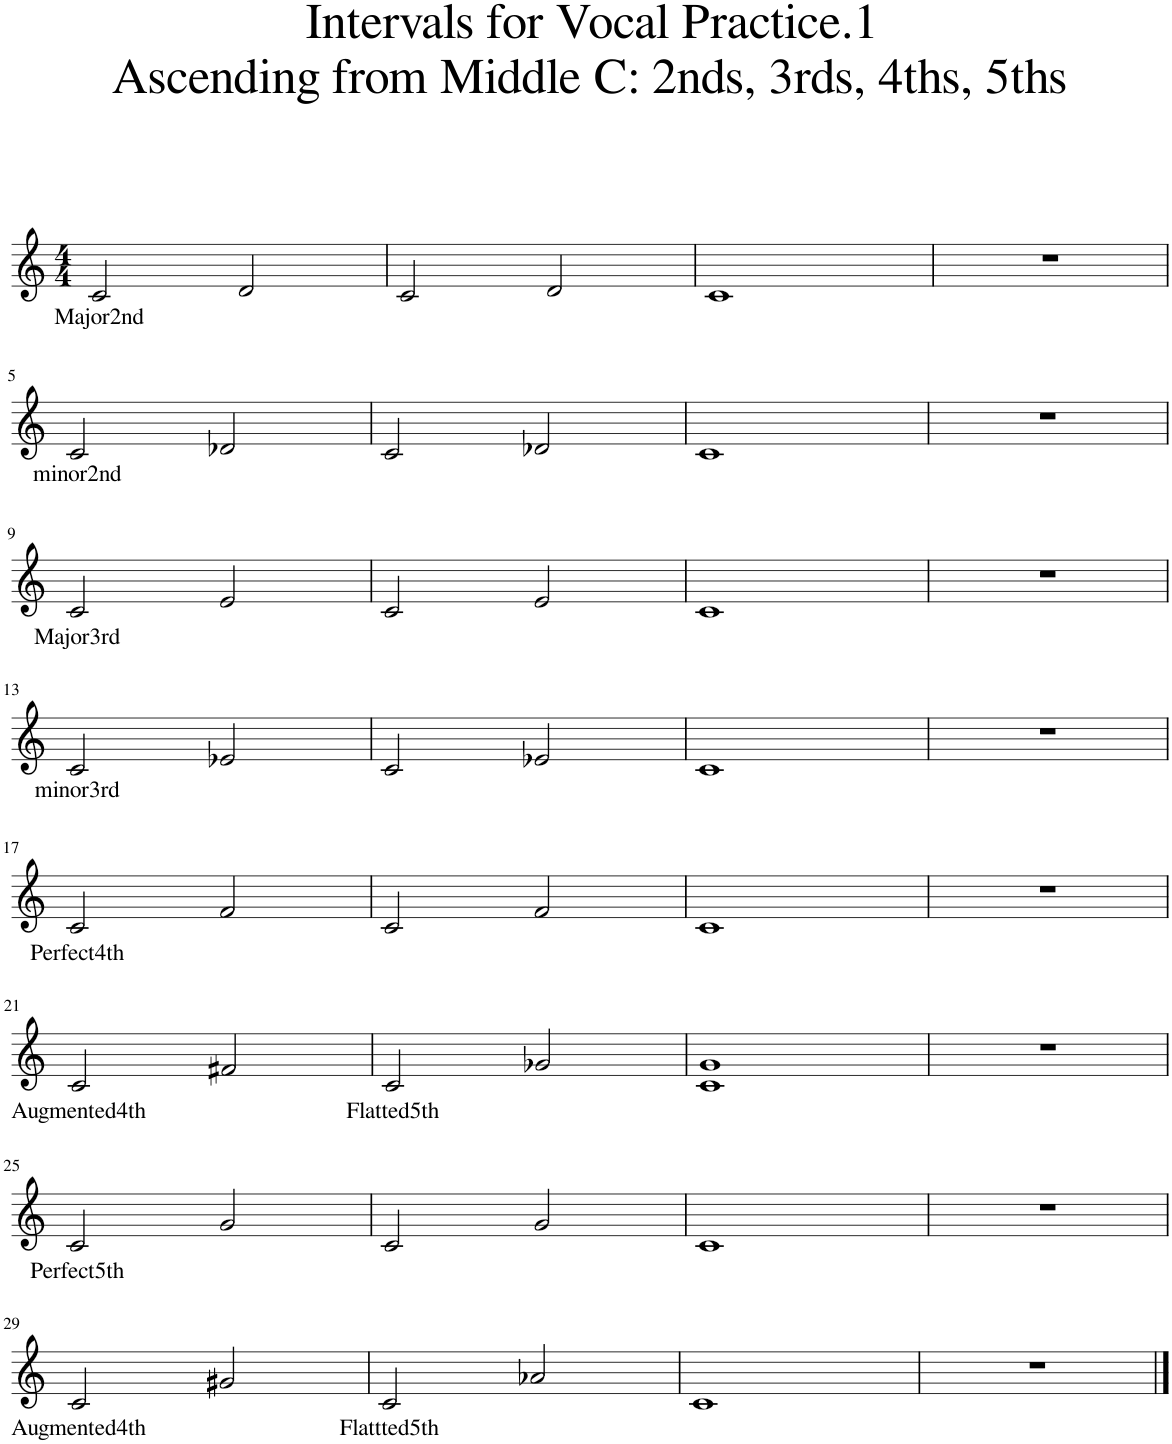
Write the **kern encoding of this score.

**kern	**text
*part1	*part1
*staff1	*staff1
*I"Piano	*
*I'Pno.	*
*clefG2	*
*k[]	*
*M4/4	*
=1	=1
!	!LO:LY:b
2c/	Major2nd
2d/	.
=2	=2
2c/	.
2d/	.
=3	=3
1c	.
=4	=4
1r	.
!!LO:LB:g=z
=5	=5
!	!LO:LY:b
2c/	minor2nd
2d-X/	.
=6	=6
2c/	.
2d-X/	.
=7	=7
1c	.
=8	=8
1r	.
!!LO:LB:g=z
=9	=9
!	!LO:LY:b
2c/	Major3rd
2e/	.
=10	=10
2c/	.
2e/	.
=11	=11
1c	.
=12	=12
1r	.
!!LO:LB:g=z
=13	=13
!	!LO:LY:b
2c/	minor3rd
2e-X/	.
=14	=14
2c/	.
2e-X/	.
=15	=15
1c	.
=16	=16
1r	.
!!LO:LB:g=z
=17	=17
!	!LO:LY:b
2c/	Perfect4th
2f/	.
=18	=18
2c/	.
2f/	.
=19	=19
1c	.
=20	=20
1r	.
!!LO:LB:g=z
=21	=21
!	!LO:LY:b
2c/	Augmented4th
2f#X/	.
=22	=22
!	!LO:LY:b
2c/	Flatted5th
2g-X/	.
=23	=23
1c 1g	.
=24	=24
1r	.
!!LO:LB:g=z
=25	=25
!	!LO:LY:b
2c/	Perfect5th
2g/	.
=26	=26
2c/	.
2g/	.
=27	=27
1c	.
=28	=28
1r	.
!!LO:LB:g=z
=29	=29
!	!LO:LY:b
2c/	Augmented4th
2g#X/	.
=30	=30
!	!LO:LY:b
2c/	Flattted5th
2a-X/	.
=31	=31
1c	.
=32	=32
1r	.
==	==
*-	*-
